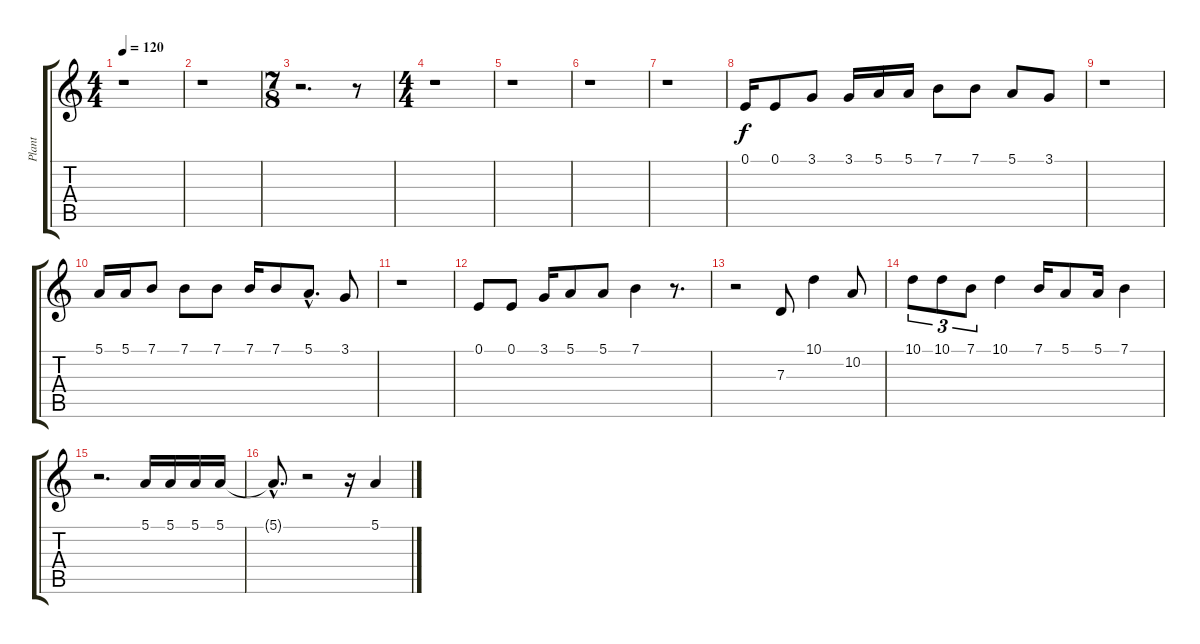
\track ("Plant" "Plant") {instrument flute}
\staff {score tabs}
\tuning (E4 B3 G3 D3 A2 E2) {hide}
\ts (4 4)
\tempo 120
\clef g2
\ks c
r.1{dy f instrument flute} |
r.1 |
\ts (7 8)
r.2{d} r.8 |
\ts (4 4)
r.1 |
r.1 |
r.1 |
r.1 |
0.1.16 0.1.8 3.1.8 3.1.16 5.1.16 5.1.16 7.1.8 7.1.8 5.1.8 3.1.8 |
r.1 |
5.1.16 5.1.16 7.1.8 7.1.8 7.1.8 7.1.16 7.1.8 5.1{hac}.8{d} 3.1.8 |
r.1 |
0.1.8 0.1.8 3.1.16 5.1.8 5.1.8 7.1.4 r.8{d} |
r.2 7.3.8 10.1.4 10.2.8 |
10.1.8{tu (3 2)} 10.1.8{tu (3 2)} 7.1.8{tu (3 2)} 10.1.4 7.1.16 5.1.8 5.1.16 7.1.4 |
r.2{d} 5.1.16 5.1.16 5.1.16 5.1.16 |
5.1{hac t}.8{d} r.2 r.16 5.1.4
